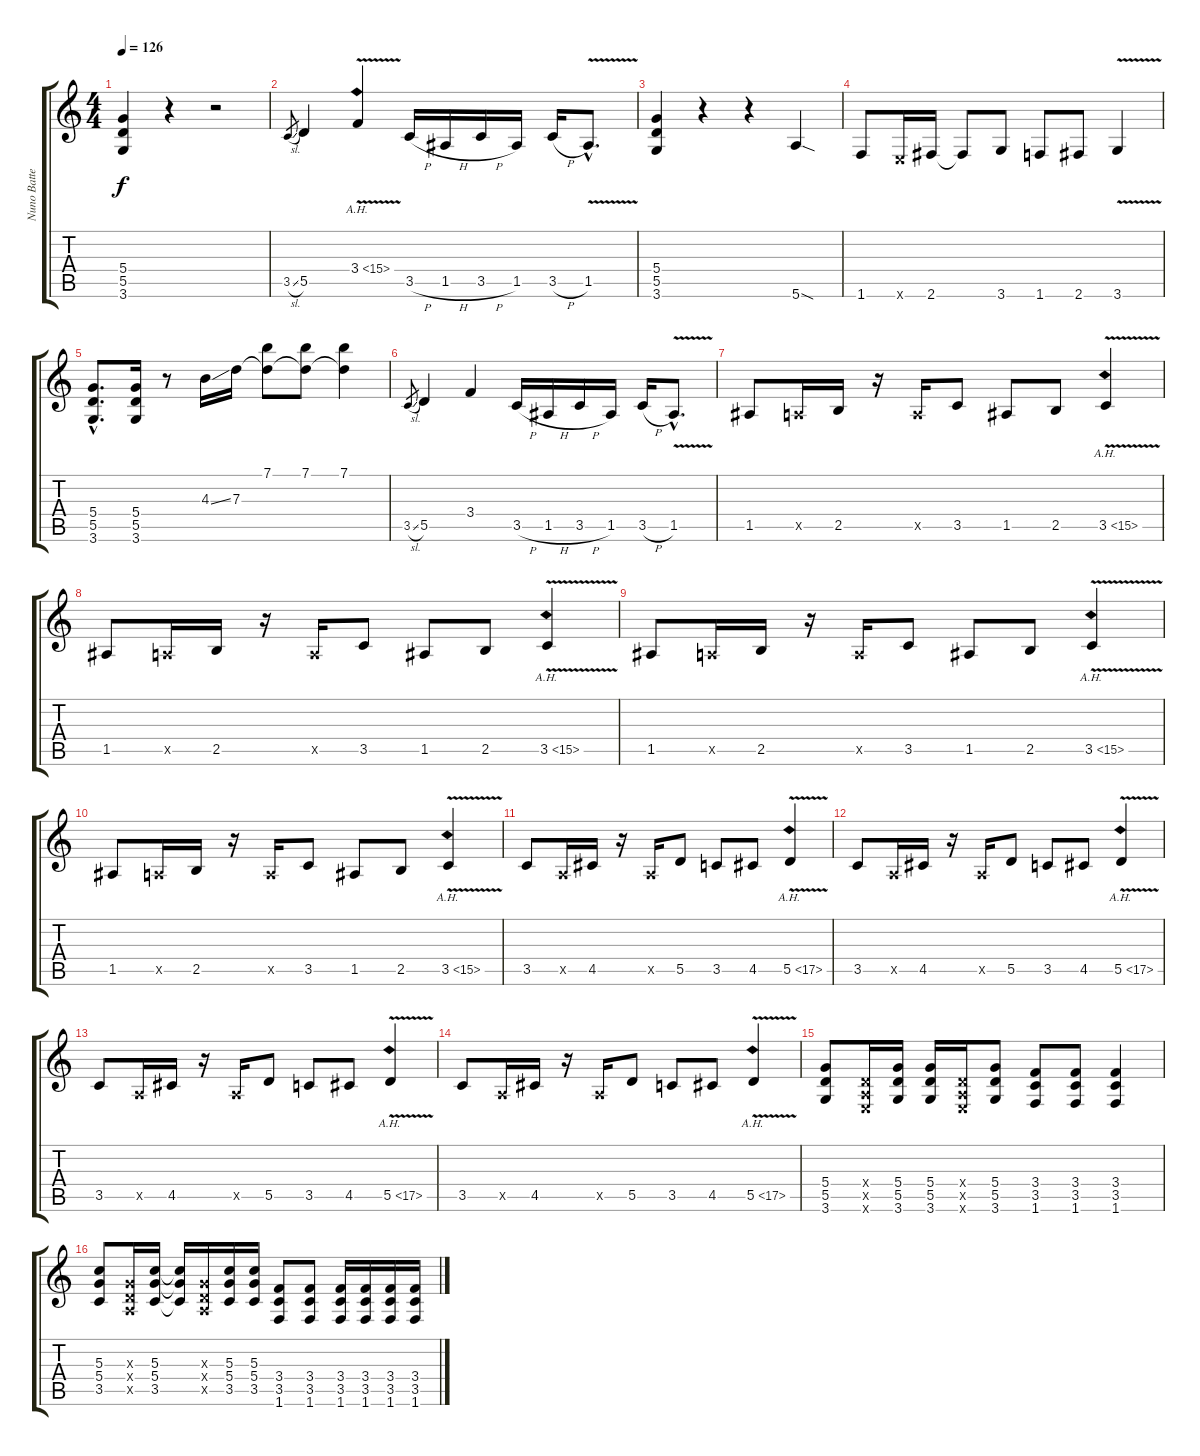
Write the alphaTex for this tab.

\track ("Nuno Battencourt" "Nuno Batte") {instrument distortionguitar}
\staff {score tabs}
\tuning (E4 B3 G3 D3 A2 E2) {hide}
\ts (4 4)
\tempo 126
\clef g2
\ks c
(5.4 5.5 3.6).4{dy f} r.4 r.2 |
3.5{sl}.8{gr} 5.5.4 3.4{ah 12 v}.4 3.5{h}.16 1.5{h}.16 3.5{h}.16 1.5.16 3.5{h}.16 1.5{v hac}.8{d} |
(5.4 5.5 3.6).4 r.4 r.4 5.6{sod}.4 |
1.6.8 0.6{x}.16 2.6.16 2.6{t}.8 3.6.8 1.6.8 2.6.8 3.6{v}.4 |
(5.4{hac} 5.5{hac} 3.6{hac}).8{d} (5.4 5.5 3.6).16 r.8 4.3{ss}.16 7.3.16 (7.1 7.3{t}).8 (7.1 7.3{t}).8 (7.1 7.3{t}).4 |
3.5{sl}.8{gr} 5.5.4 3.4.4 3.5{h}.16 1.5{h}.16 3.5{h}.16 1.5.16 3.5{h}.16 1.5{v hac}.8{d} |
1.5.8 0.5{x}.16 2.5.16 r.16 0.5{x}.16 3.5.8 1.5.8 2.5.8 3.5{ah 12 v}.4 |
1.5.8 0.5{x}.16 2.5.16 r.16 0.5{x}.16 3.5.8 1.5.8 2.5.8 3.5{ah 12 v}.4 |
1.5.8 0.5{x}.16 2.5.16 r.16 0.5{x}.16 3.5.8 1.5.8 2.5.8 3.5{ah 12 v}.4 |
1.5.8 0.5{x}.16 2.5.16 r.16 0.5{x}.16 3.5.8 1.5.8 2.5.8 3.5{ah 12 v}.4 |
3.5.8 0.5{x}.16 4.5.16 r.16 0.5{x}.16 5.5.8 3.5.8 4.5.8 5.5{ah 12 v}.4 |
3.5.8 0.5{x}.16 4.5.16 r.16 0.5{x}.16 5.5.8 3.5.8 4.5.8 5.5{ah 12 v}.4 |
3.5.8 0.5{x}.16 4.5.16 r.16 0.5{x}.16 5.5.8 3.5.8 4.5.8 5.5{ah 12 v}.4 |
3.5.8 0.5{x}.16 4.5.16 r.16 0.5{x}.16 5.5.8 3.5.8 4.5.8 5.5{ah 12 v}.4 |
(5.4 5.5 3.6).8 (0.4{x} 0.5{x} 0.6{x}).16 (5.4 5.5 3.6).16 (5.4 5.5 3.6).16 (0.4{x} 0.5{x} 0.6{x}).16 (5.4 5.5 3.6).8 (3.4 3.5 1.6).8 (3.4 3.5 1.6).8 (3.4 3.5 1.6).4 |
(5.3 5.4 3.5).8 (0.3{x} 0.4{x} 0.5{x}).16 (5.3 5.4 3.5).16 (5.3{t} 5.4{t} 3.5{t}).16 (0.3{x} 0.4{x} 0.5{x}).16 (5.3 5.4 3.5).16 (5.3 5.4 3.5).16 (3.4 3.5 1.6).8 (3.4 3.5 1.6).8 (3.4 3.5 1.6).16 (3.4 3.5 1.6).16 (3.4 3.5 1.6).16 (3.4 3.5 1.6).16
